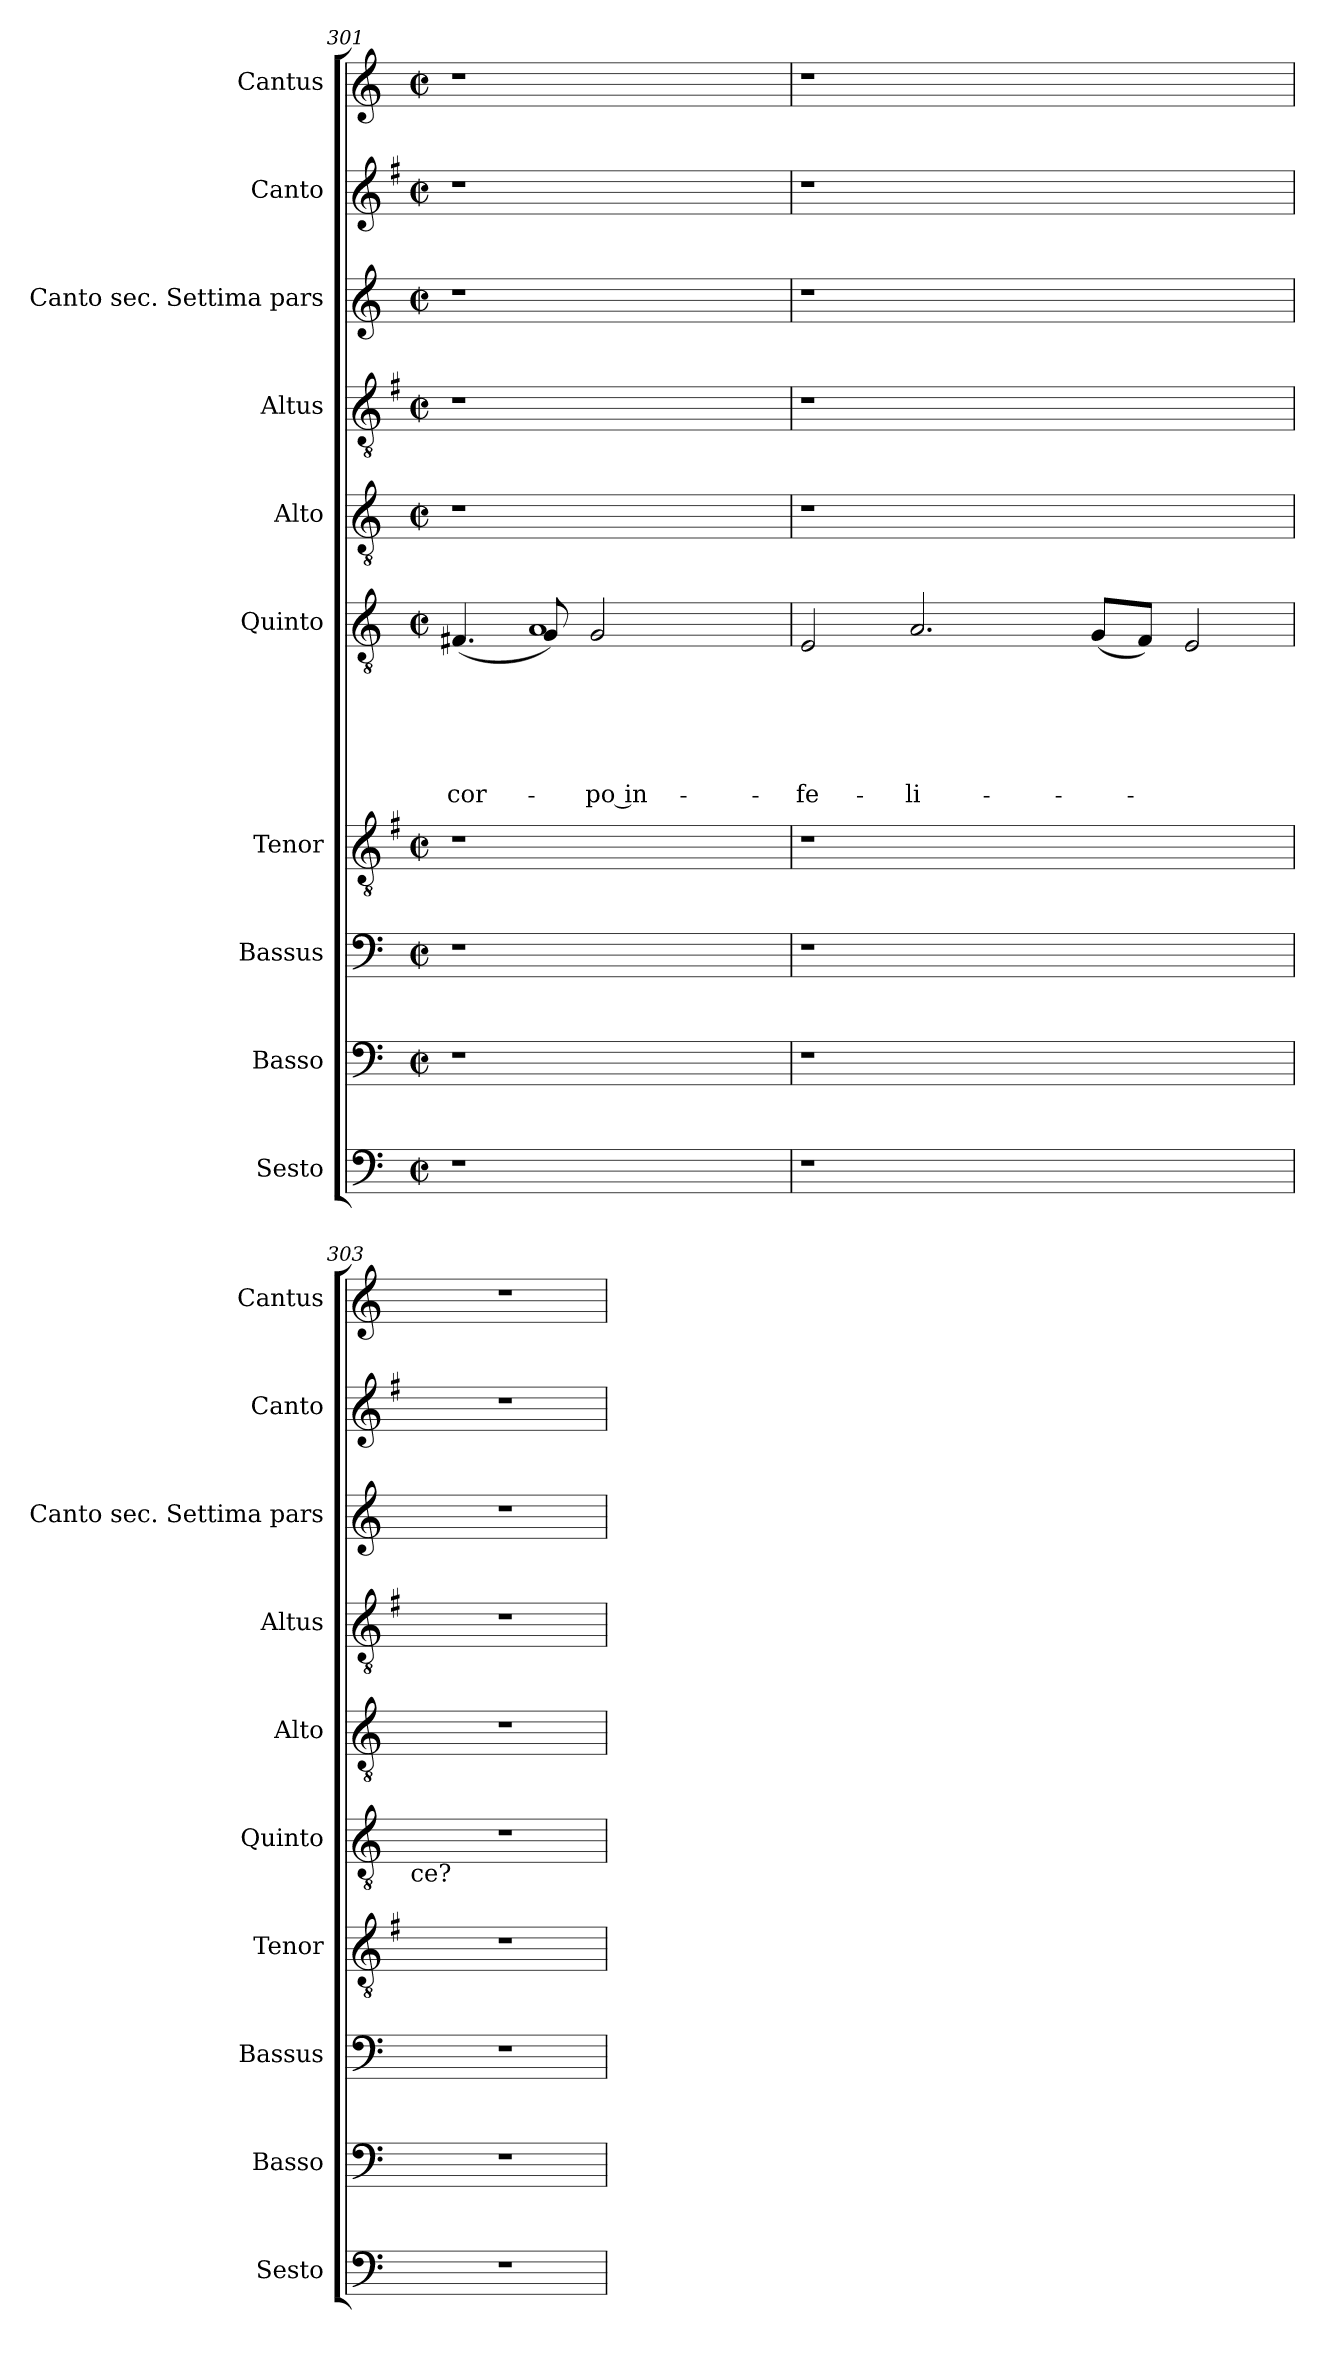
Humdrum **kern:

**kern	**kern	**kern	**kern	**kern	**text	**text	**text	**text	**text	**text	**kern	**kern	**kern	**kern	**kern
*part10	*part9	*part8	*part7	*part6	*part6	*part6	*part6	*part6	*part6	*part6	*part5	*part4	*part3	*part2	*part1
*staff10	*staff9	*staff8	*staff7	*staff6	*staff6	*staff6	*staff6	*staff6	*staff6	*staff6	*staff5	*staff4	*staff3	*staff2	*staff1
*I"Sesto	*I"Basso	*I"Bassus	*I"Tenor	*I"Quinto	*	*	*	*	*	*	*I"Alto	*I"Altus	*I"Canto sec. Settima pars	*I"Canto	*I"Cantus
*I'Sesto	*I'Basso	*I'Bassus	*I'Tenor	*I'Quinto	*	*	*	*	*	*	*I'Alto	*I'Altus	*I'Canto sec. Settima pars	*I'Canto	*I'Cantus
*clefF4	*clefF4	*clefF4	*clefGv2	*clefGv2	*	*	*	*	*	*	*clefGv2	*clefGv2	*clefG2	*clefG2	*clefG2
*k[]	*k[]	*k[]	*k[f#]	*k[]	*	*	*	*	*	*	*k[]	*k[f#]	*k[]	*k[f#]	*k[]
*C:	*C:	*C:	*G:	*C:	*	*	*	*	*	*	*C:	*G:	*C:	*G:	*C:
*M2/2	*M2/2	*M2/2	*M2/2	*M2/2	*	*	*	*	*	*	*M2/2	*M2/2	*M2/2	*M2/2	*M2/2
*met(c|)	*met(c|)	*met(c|)	*met(c|)	*met(c|)	*	*	*	*	*	*	*met(c|)	*met(c|)	*met(c|)	*met(c|)	*met(c|)
=301	=301	=301	=301	=301	=301	=301	=301	=301	=301	=301	=301	=301	=301	=301	=301
!	!	!	!	!	!	!	!	!	!	!LO:LY:b	!	!	!	!	!
*	*	*	*	*^	*	*	*	*	*	*	*	*	*	*	*
1r	1r	1r	1r	(<4.F#X/	4.ryy	.	.	.	.	.	cor-	1r	1r	1r	1r	1r
.	.	.	.	(<8G/)	1A)	.	.	.	.	.	.	.	.	.	.	.
!	!	!	!	!	!	!	!	!	!	!	!LO:LY:b:rj	!	!	!	!	!
.	.	.	.	2G/	.	.	.	.	.	.	-po in-	.	.	.	.	.
4.ryy	4.ryy	4.ryy	4.ryy	4.ryy	.	.	.	.	.	.	.	4.ryy	4.ryy	4.ryy	4.ryy	4.ryy
*	*	*	*	*v	*v	*	*	*	*	*	*	*	*	*	*	*
=302	=302	=302	=302	=302	=302	=302	=302	=302	=302	=302	=302	=302	=302	=302	=302
!	!	!	!	!	!	!	!	!	!	!LO:LY:b	!	!	!	!	!
1r	1r	1r	1r	2E/	.	.	.	.	.	-fe-	1r	1r	1r	1r	1r
!	!	!	!	!	!	!	!	!	!	!LO:LY:b	!	!	!	!	!
.	.	.	.	2.A/	.	.	.	.	.	-li-	.	.	.	.	.
1ryy	1ryy	1ryy	1ryy	.	.	.	.	.	.	.	1ryy	1ryy	1ryy	1ryy	1ryy
.	.	.	.	(<8G/L	.	.	.	.	.	.	.	.	.	.	.
.	.	.	.	8F/J)	.	.	.	.	.	.	.	.	.	.	.
.	.	.	.	2E/	.	.	.	.	.	.	.	.	.	.	.
=303	=303	=303	=303	=303	=303	=303	=303	=303	=303	=303	=303	=303	=303	=303	=303
!	!	!	!	!LO:TX:b:t=ce?	!	!	!	!	!	!	!	!	!	!	!
1r	1r	1r	1r	1r	.	.	.	.	.	.	1r	1r	1r	1r	1r
=	=	=	=	=	=	=	=	=	=	=	=	=	=	=	=
*-	*-	*-	*-	*-	*-	*-	*-	*-	*-	*-	*-	*-	*-	*-	*-
